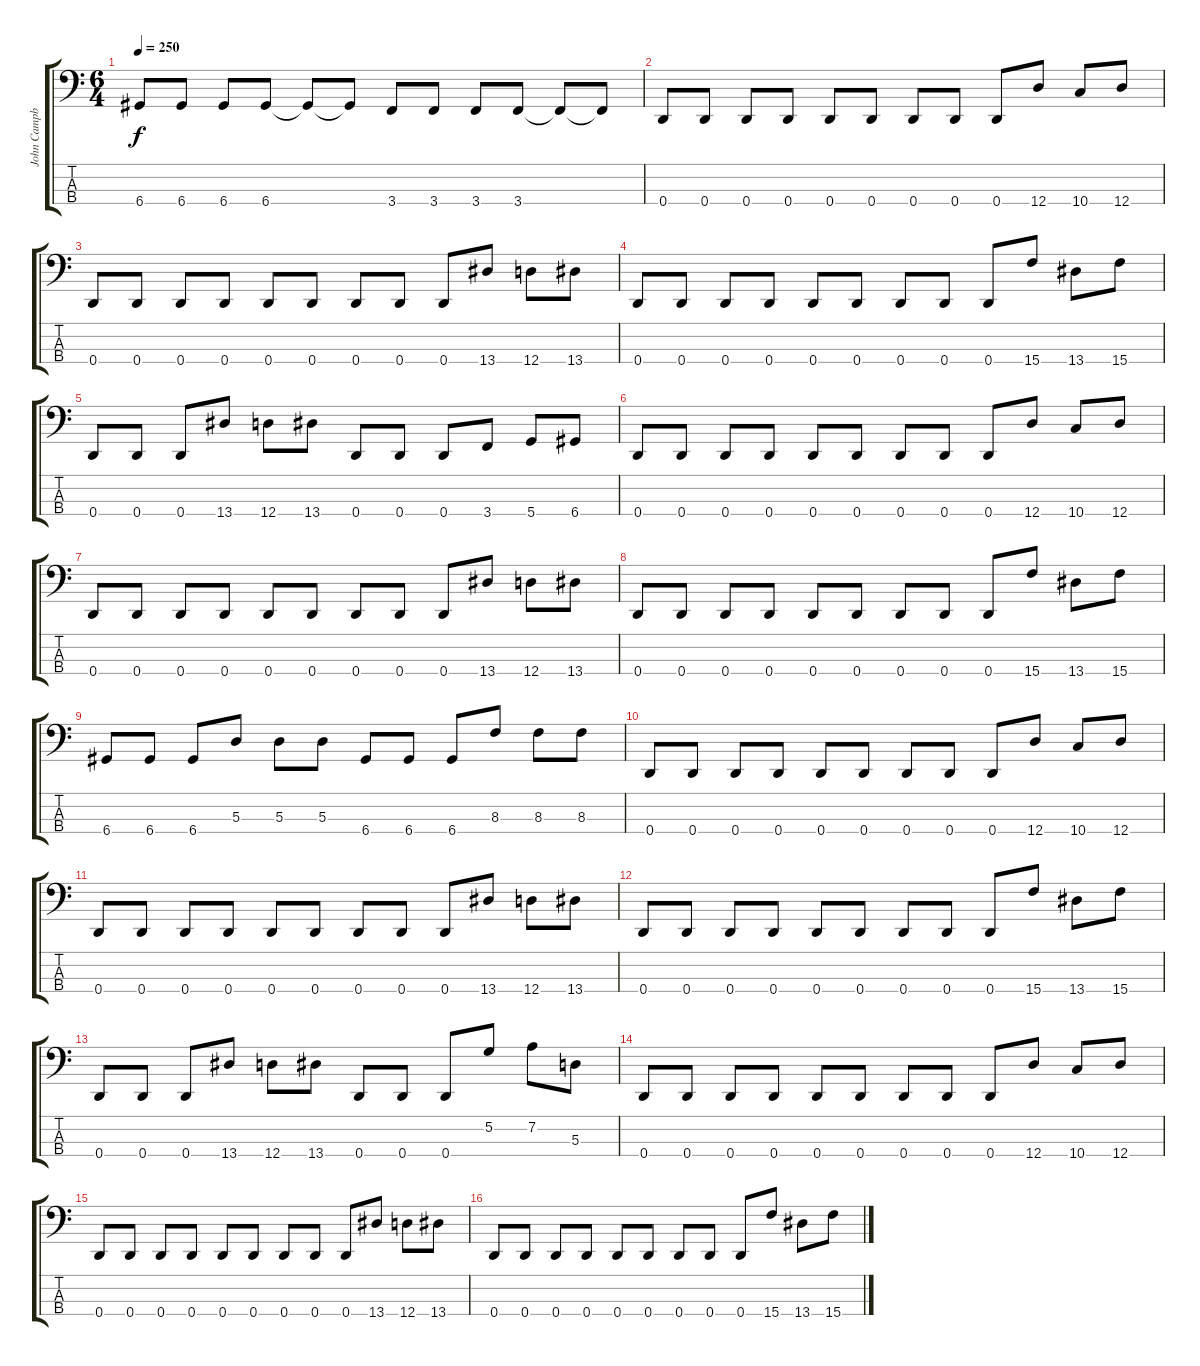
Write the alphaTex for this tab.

\track ("John Campbell" "John Campb") {instrument electricbassfinger}
\staff {score tabs}
\tuning (G2 D2 A1 D1) {hide}
\ts (6 4)
\tempo 250
\clef f4
\ks c
6.4.8{dy f} 6.4.8 6.4.8 6.4.8 6.4{t}.8 6.4{t}.8 3.4.8 3.4.8 3.4.8 3.4.8 3.4{t}.8 3.4{t}.8 |
0.4.8 0.4.8 0.4.8 0.4.8 0.4.8 0.4.8 0.4.8 0.4.8 0.4.8 12.4.8 10.4.8 12.4.8 |
0.4.8 0.4.8 0.4.8 0.4.8 0.4.8 0.4.8 0.4.8 0.4.8 0.4.8 13.4.8 12.4.8 13.4.8 |
0.4.8 0.4.8 0.4.8 0.4.8 0.4.8 0.4.8 0.4.8 0.4.8 0.4.8 15.4.8 13.4.8 15.4.8 |
0.4.8 0.4.8 0.4.8 13.4.8 12.4.8 13.4.8 0.4.8 0.4.8 0.4.8 3.4.8 5.4.8 6.4.8 |
0.4.8 0.4.8 0.4.8 0.4.8 0.4.8 0.4.8 0.4.8 0.4.8 0.4.8 12.4.8 10.4.8 12.4.8 |
0.4.8 0.4.8 0.4.8 0.4.8 0.4.8 0.4.8 0.4.8 0.4.8 0.4.8 13.4.8 12.4.8 13.4.8 |
0.4.8 0.4.8 0.4.8 0.4.8 0.4.8 0.4.8 0.4.8 0.4.8 0.4.8 15.4.8 13.4.8 15.4.8 |
6.4.8 6.4.8 6.4.8 5.3.8 5.3.8 5.3.8 6.4.8 6.4.8 6.4.8 8.3.8 8.3.8 8.3.8 |
0.4.8 0.4.8 0.4.8 0.4.8 0.4.8 0.4.8 0.4.8 0.4.8 0.4.8 12.4.8 10.4.8 12.4.8 |
0.4.8 0.4.8 0.4.8 0.4.8 0.4.8 0.4.8 0.4.8 0.4.8 0.4.8 13.4.8 12.4.8 13.4.8 |
0.4.8 0.4.8 0.4.8 0.4.8 0.4.8 0.4.8 0.4.8 0.4.8 0.4.8 15.4.8 13.4.8 15.4.8 |
0.4.8 0.4.8 0.4.8 13.4.8 12.4.8 13.4.8 0.4.8 0.4.8 0.4.8 5.2.8 7.2.8 5.3.8 |
0.4.8 0.4.8 0.4.8 0.4.8 0.4.8 0.4.8 0.4.8 0.4.8 0.4.8 12.4.8 10.4.8 12.4.8 |
0.4.8 0.4.8 0.4.8 0.4.8 0.4.8 0.4.8 0.4.8 0.4.8 0.4.8 13.4.8 12.4.8 13.4.8 |
0.4.8 0.4.8 0.4.8 0.4.8 0.4.8 0.4.8 0.4.8 0.4.8 0.4.8 15.4.8 13.4.8 15.4.8
